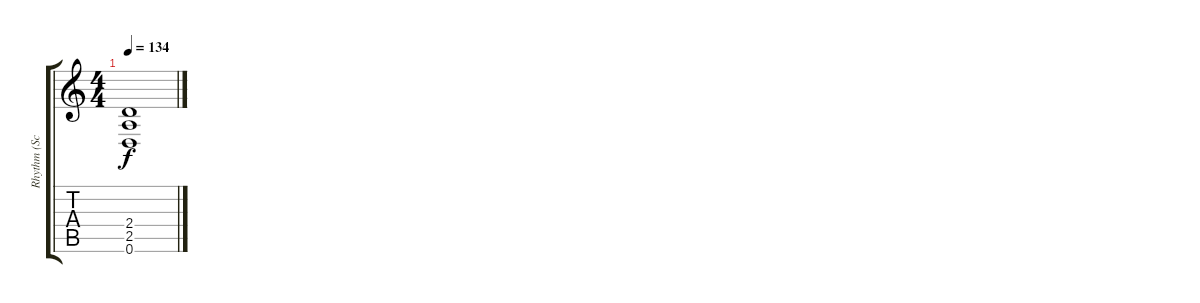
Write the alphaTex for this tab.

\track ("Rhythm (Scotti Hill)" "Rhythm (Sc") {instrument distortionguitar}
\staff {score tabs}
\tuning (D4 A3 F3 C3 G2 D2) {hide}
\ts (4 4)
\tempo 134
\clef g2
\ks c
(2.4{t} 2.5{t} 0.6{t}).1{dy f}
